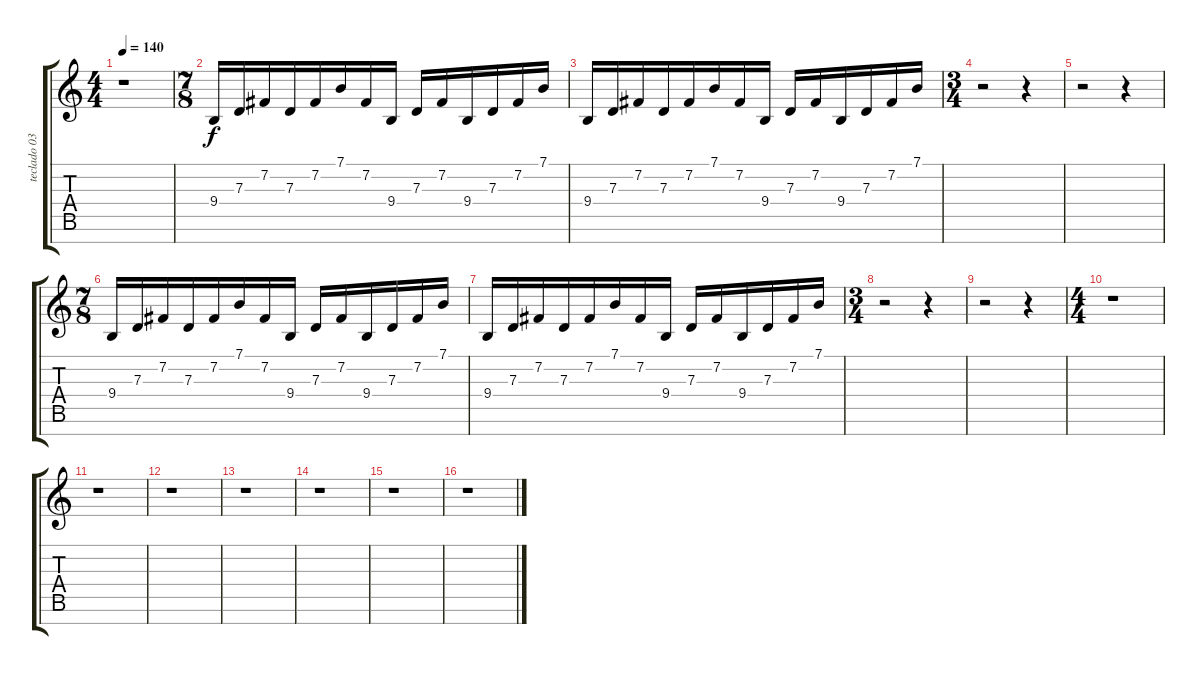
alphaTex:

\track ("teclado 03 (harpa + synth + \"chuva\")" "teclado 03") {instrument orchestralharp}
\staff {score tabs}
\tuning (E4 B3 G3 D3 A2 E2 B1) {hide}
\ts (4 4)
\tempo 140
\clef g2
\ks c
r.1{dy f} |
\ts (7 8)
9.4.16 7.3.16 7.2.16 7.3.16 7.2.16 7.1.16 7.2.16 9.4.16 7.3.16 7.2.16 9.4.16 7.3.16 7.2.16 7.1.16 |
9.4.16 7.3.16 7.2.16 7.3.16 7.2.16 7.1.16 7.2.16 9.4.16 7.3.16 7.2.16 9.4.16 7.3.16 7.2.16 7.1.16 |
\ts (3 4)
r.2 r.4 |
r.2 r.4 |
\ts (7 8)
9.4.16 7.3.16 7.2.16 7.3.16 7.2.16 7.1.16 7.2.16 9.4.16 7.3.16 7.2.16 9.4.16 7.3.16 7.2.16 7.1.16 |
9.4.16 7.3.16 7.2.16 7.3.16 7.2.16 7.1.16 7.2.16 9.4.16 7.3.16 7.2.16 9.4.16 7.3.16 7.2.16 7.1.16 |
\ts (3 4)
r.2 r.4 |
r.2 r.4 |
\ts (4 4)
r.1 |
r.1 |
r.1 |
r.1 |
r.1 |
r.1 |
r.1
